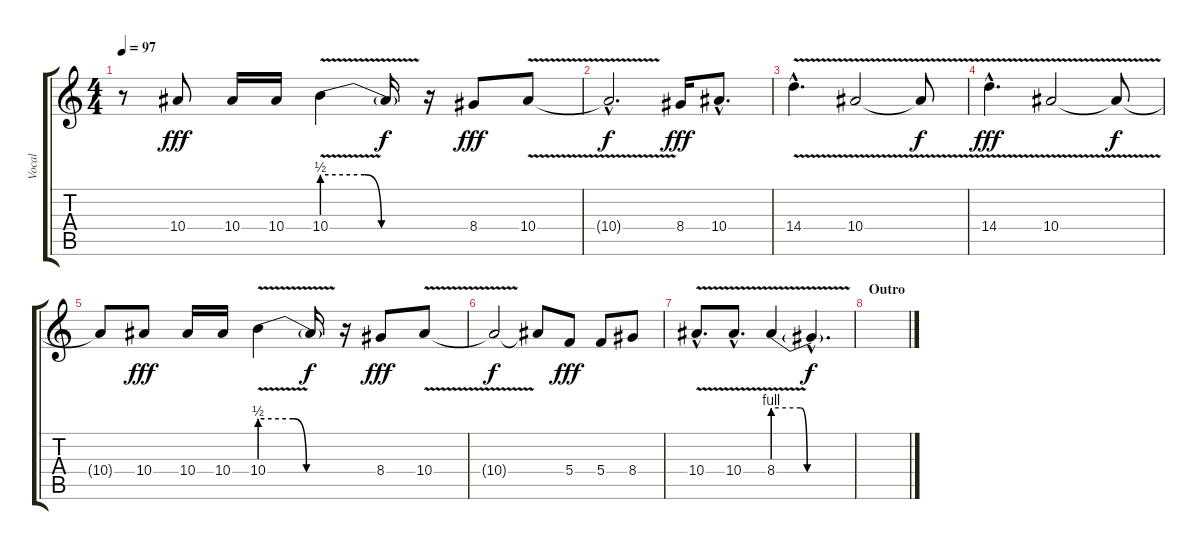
\track ("Vocal" "Vocal") {instrument electricbasspick}
\staff {score tabs}
\tuning (D4 A3 F3 C3 G2 C2) {hide}
\ts (4 4)
\tempo 97
\clef g2
\ks c
r.8{dy f} 10.4.8{dy fff} 10.4.16 10.4.16 10.4{be (custom 0 2 25 2 35 0 60 0) v}.4 10.4{t}.16{dy f} r.16 8.4.8{dy fff} 10.4{v}.8 |
10.4{hac t}.2{d dy f} 8.4.16{dy fff} 10.4{hac}.8{d} |
14.4{v hac}.4{d} 10.4{v}.2 10.4{t}.8{dy f} |
14.4{v hac}.4{d dy fff} 10.4{v}.2 10.4{t}.8{dy f} |
10.4{t}.8 10.4.8{dy fff} 10.4.16 10.4.16 10.4{be (custom 0 2 25 2 35 0 60 0) v}.4 10.4{t}.16{dy f} r.16 8.4.8{dy fff} 10.4{v}.8 |
10.4{t}.2{dy f} 10.4{t}.8 5.4.8{dy fff} 5.4.8 8.4.8 |
10.4{v hac}.8{d} 10.4{v hac}.8{d} 8.4{be (custom 0 4 20 4 25 0 35 0 60 0) v}.4 8.4{hac t}.4{d dy f} |
\section ("" "Outro")
